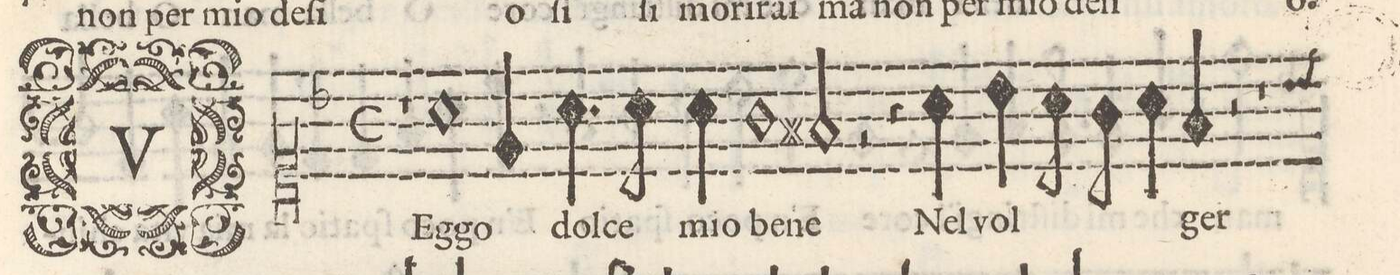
**kern	**text
*I"CANTO	*
*clefC1	*
*k[b-]	*
*met(C)	*
*M2/1	*
1r	.
1a	VEg-
=2-	=2-
4e/	-go
4.a\	dol-
8a\	-ce
4a\	mio
1g	be-
=3-	=3-
2f#X/	-ne
2r	.
4r	.
4a\	Nel
4b-\	vol-
8a\	.
8g\	.
=4-	=4-
4a\	.
4fny/	-ger
2r	.
1r	.
*custos:b-	*
*-	*-
